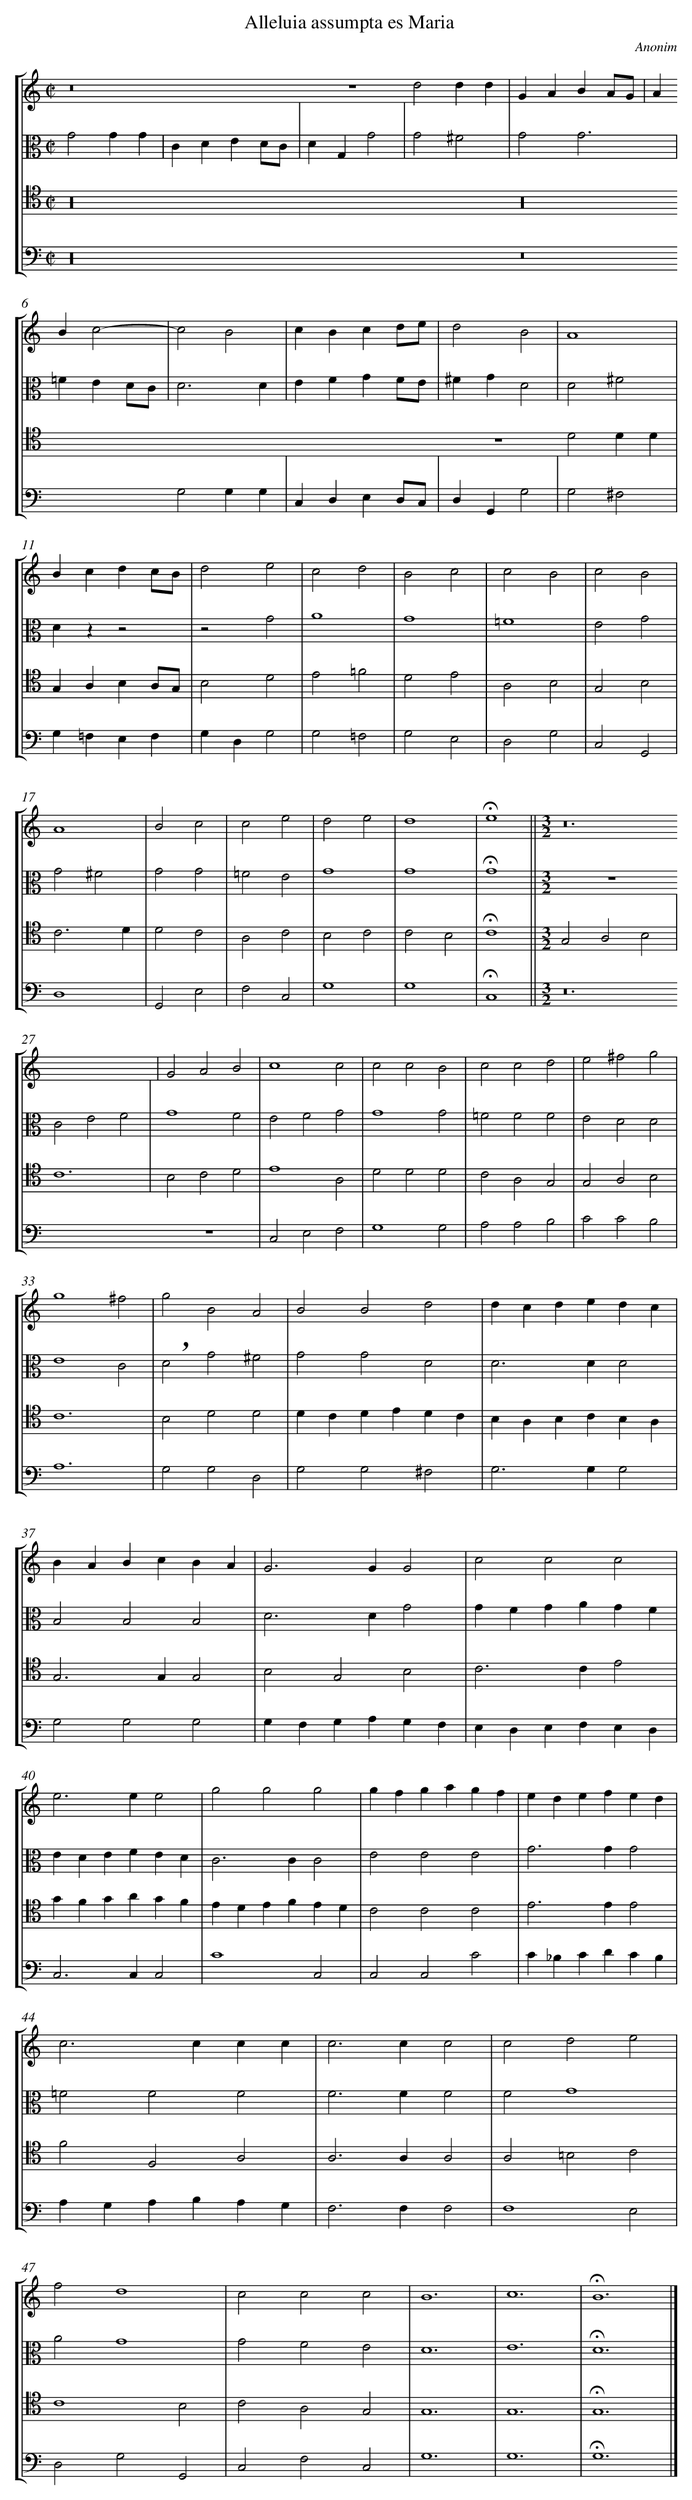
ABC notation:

X:1
T: Alleluia assumpta es Maria
C: Anonim
L: 1/4
M: C|
%%staves [1 2 3 4]
V: 1
V: 2 clef=alto
V: 3 clef=tenor
V: 4 clef=bass
K: C
[V:1] z8 [|]
[V:2] G2GG |
[V:3] z16 [|]
[V:4] z16 [|]
[V:1]  [|]
[V:2] CDED/C/ |
[V:3]  [|]
[V:4]  [|]
[V:1] z4 [|]
[V:2] DG,G2 |
[V:3]  [|]
[V:4]  [|]
[V:1] d2dd |
[V:2] G2^F2 |
[V:3]  [|]
[V:4]  [|]
[V:1] GABA/G/ |
[V:2] G2G3 |
[V:3] z16 [|]
[V:4] z8 [|]
[V:1] ABc2- |
[V:2] =FED/C/ |
[V:3]  [|]
[V:4]  [|]
[V:1] c2B2 |
[V:2] D3D |
[V:3]  [|]
[V:4] G,2G,G, |
[V:1] cBcd/e/ |
[V:2] EFGF/E/ |
[V:3]  [|]
[V:4] C,D,E,D,/C,/ |
[V:1] d2B2 |
[V:2] ^FGD2 |
[V:3] z4 [|]
[V:4] D,G,,G,2 |
[V:1] A4 |
[V:2] D2^F2 |
[V:3] D2DD |
[V:4] G,2^F,2 |
[V:1] Bcdc/B/ |
[V:2] Dzz2 |
[V:3] G,A,B,A,/G,/ |
[V:4] G,=F,E,F, |
[V:1] d2e2 |
[V:2] z2G2 |
[V:3] B,2D2 |
[V:4] G,D,G,2 |
[V:1] c2d2 |
[V:2] A4 |
[V:3] E2=F2 |
[V:4] G,2=F,2 |
[V:1] B2c2 |
[V:2] G4 |
[V:3] D2E2 |
[V:4] G,2E,2 |
[V:1] c2B2 |
[V:2] =F4 |
[V:3] A,2B,2 |
[V:4] D,2G,2 |
[V:1] c2B2 |
[V:2] E2G2 |
[V:3] G,2B,2 |
[V:4] C,2G,,2 |
[V:1] A4 |
[V:2] G2^F2 |
[V:3] C3D |
[V:4] D,4 |
[V:1] B2c2 |
[V:2] G2G2 |
[V:3] D2C2 |
[V:4] G,,2E,2 |
[V:1] c2e2 |
[V:2] =F2E2 |
[V:3] A,2C2 |
[V:4] F,2C,2 |
[V:1] d2e2 |
[V:2] G4 |
[V:3] B,2C2 |
[V:4] G,4 |
[V:1] d4 |
[V:2] G4 |
[V:3] C2B,2 |
[V:4] G,4 |
[V:1] !fermata!e4 [I:setbarnb 26]||
[V:2] !fermata!G4 ||
[V:3] !fermata!C4 ||
[V:4] !fermata!C,4 ||
[V:1] [M:3/2]z12 [|]
[V:2] [M:3/2]z6 [|]
[V:3] [M:3/2]G,2A,2B,2 |
[V:4] [M:3/2]z12 [|]
[V:1]  |
[V:2] C2E2F2 |
[V:3] C6 |
[V:4]  [|]
[V:1] G2A2B2 |
[V:2] G4F2 |
[V:3] B,2C2D2 |
[V:4] z6 |
[V:1] c4c2 |
[V:2] E2F2G2 |
[V:3] E4A,2 |
[V:4] C,2E,2F,2 |
[V:1] c2c2B2 |
[V:2] G4G2 |
[V:3] D2D2D2 |
[V:4] G,4G,2 |
[V:1] c2c2d2 |
[V:2] =F2F2F2 |
[V:3] C2A,2G,2 |
[V:4] A,2A,2B,2 |
[V:1] e2^f2g2 |
[V:2] E2D2D2 |
[V:3] G,2A,2B,2 |
[V:4] C2C2B,2 |
[V:1] g4^f2 |
[V:2] E4C2 |
[V:3] C6 |
[V:4] A,6 |
[V:1] g2B2A2 |
[V:2] !breath!D2G2^F2 |
[V:3] B,2D2D2 |
[V:4] G,2G,2D,2 |
[V:1] B2B2d2 |
[V:2] G2G2D2 |
[V:3] DCDEDC |
[V:4] G,2G,2^F,2 |
[V:1] dcdedc |
[V:2] D2>D2D2 |
[V:3] B,A,B,CB,A, |
[V:4] G,2>G,2G,2 |
[V:1] BABcBA |
[V:2] B,2B,2B,2 |
[V:3] G,2>G,2G,2 |
[V:4] G,2G,2G,2 |
[V:1] G2>G2G2 |
[V:2] D2>D2G2 |
[V:3] B,2G,2B,2 |
[V:4] G,F,G,A,G,F, |
[V:1] c2c2c2 |
[V:2] GFGAGF |
[V:3] C2>C2E2 |
[V:4] E,D,E,F,E,D, |
[V:1] e2>e2e2 |
[V:2] EDEFED |
[V:3] GFGAGF |
[V:4] C,2>C,2C,2 |
[V:1] g2g2g2 |
[V:2] C2>C2C2 |
[V:3] EDEFED |
[V:4] C4C,2 |
[V:1] gfgagf |
[V:2] E2E2E2 |
[V:3] C2C2C2 |
[V:4] C,2C,2C2 |
[V:1] edefed |
[V:2] G2>G2G2 |
[V:3] E2>E2E2 |
[V:4] C_B,CDCB, |
[V:1] c2>c2cc |
[V:2] =F2F2F2 |
[V:3] F2F,2A,2 |
[V:4] A,G,A,B,A,G, |
[V:1] c2>c2c2 |
[V:2] F2>F2F2 |
[V:3] A,2>A,2A,2 |
[V:4] F,2>F,2F,2 |
[V:1] c2d2e2 |
[V:2] F2G4 |
[V:3] A,2=B,2C2 |
[V:4] F,4E,2 |
[V:1] f2d4 |
[V:2] A2G4 |
[V:3] C4B,2 |
[V:4] D,2G,2G,,2 |
[V:1] c2c2c2 |
[V:2] G2F2E2 |
[V:3] C2A,2G,2 |
[V:4] C,2F,2C,2 |
[V:1] B6 |
[V:2] D6 |
[V:3] G,6 |
[V:4] G,6 |
[V:1] c6 |
[V:2] E6 |
[V:3] G,6 |
[V:4] G,6 |
[V:1] !fermata!B6 |]
[V:2] !fermata!D6 |]
[V:3] !fermata!G,6 |]
[V:4] !fermata!G,6 |]
